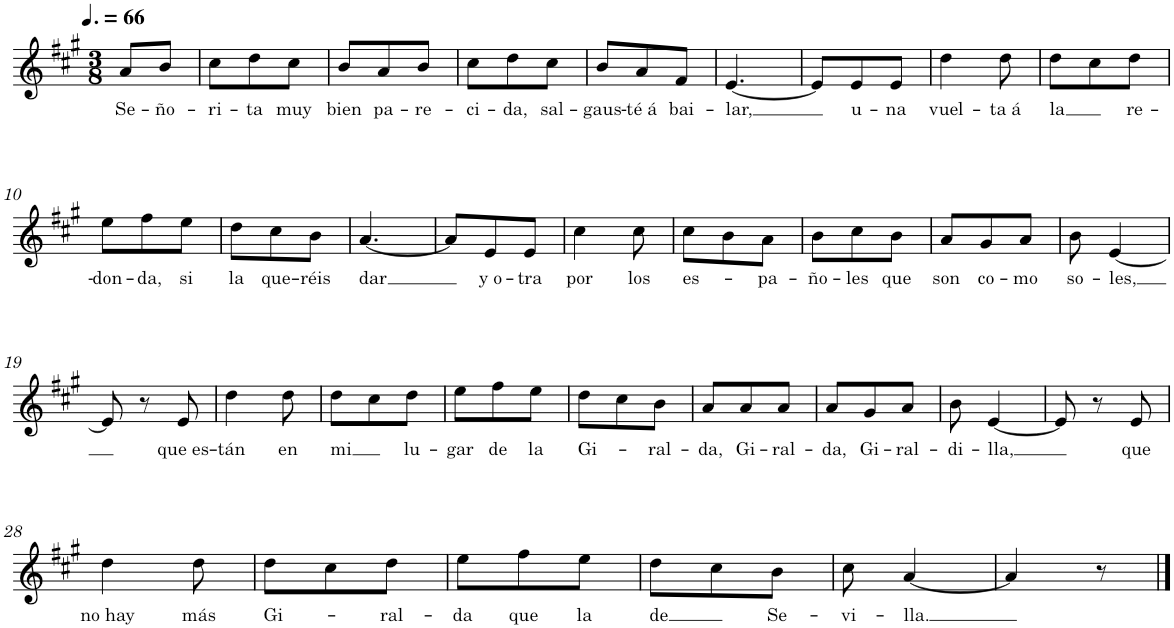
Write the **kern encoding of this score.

**kern	**text
*part1	*part1
*staff1	*staff1
*I"Nylon Guitar	*
*clefG2	*
*Trd7c12	*
*k[f#c#g#]	*
*M3/8	*
*MM99	*
=1	=1
!	!LO:LY:b
8a/L	Se-
!	!LO:LY:b
8b/J	-ño-
=2	=2
!	!LO:LY:b
8cc#\L	-ri-
!	!LO:LY:b
8dd\	-ta
!	!LO:LY:b
8cc#\J	muy
=3	=3
!	!LO:LY:b
8b/L	bien
!	!LO:LY:b
8a/	pa-
!	!LO:LY:b
8b/J	-re-
=4	=4
!	!LO:LY:b
8cc#\L	-ci-
!	!LO:LY:b
8dd\	-da,
!	!LO:LY:b
8cc#\J	sal-
=5	=5
!	!LO:LY:b
8b/L	-gaus-
!	!LO:LY:b
8a/	-té á
!	!LO:LY:b
8f#/J	bai-
=6	=6
!	!LO:LY:b
[4.e/	-lar,
=7	=7
8e/L]	.
!	!LO:LY:b
8e/	u-
!	!LO:LY:b
8e/J	-na
=8	=8
!	!LO:LY:b
4dd\	vuel-
!	!LO:LY:b
8dd\	-ta á
=9	=9
!	!LO:LY:b
8dd\L	la
8cc#\	.
!	!LO:LY:b
8dd\J	re-
!!LO:LB:g=z
=10	=10
!	!LO:LY:b
8ee\L	-don-
!	!LO:LY:b
8ff#\	-da,
!	!LO:LY:b
8ee\J	si
=11	=11
!	!LO:LY:b
8dd\L	la
!	!LO:LY:b
8cc#\	que-
!	!LO:LY:b
8b\J	réis
=12	=12
!	!LO:LY:b
[4.a/	dar
=13	=13
8a/L]	.
!	!LO:LY:b
8e/	y o-
!	!LO:LY:b
8e/J	-tra
=14	=14
!	!LO:LY:b
4cc#\	por
!	!LO:LY:b
8cc#\	los
=15	=15
!	!LO:LY:b
8cc#\L	es-
8b\	.
!	!LO:LY:b
8a\J	-pa-
=16	=16
!	!LO:LY:b
8b\L	-ño-
!	!LO:LY:b
8cc#\	-les
!	!LO:LY:b
8b\J	que
=17	=17
!	!LO:LY:b
8a/L	son
!	!LO:LY:b
8g#/	co-
!	!LO:LY:b
8a/J	-mo
=18	=18
!	!LO:LY:b
8b\	so-
!	!LO:LY:b
[4e/	-les,
!!LO:LB:g=z
=19	=19
8e/]	.
8r	.
!	!LO:LY:b
8e/	que es-
=20	=20
!	!LO:LY:b
4dd\	-tán
!	!LO:LY:b
8dd\	en
=21	=21
!	!LO:LY:b
8dd\L	mi
8cc#\	.
!	!LO:LY:b
8dd\J	lu-
=22	=22
!	!LO:LY:b
8ee\L	-gar
!	!LO:LY:b
8ff#\	de
!	!LO:LY:b
8ee\J	la
=23	=23
!	!LO:LY:b
8dd\L	Gi-
8cc#\	.
!	!LO:LY:b
8b\J	-ral-
=24	=24
!	!LO:LY:b
8a/L	-da,
!	!LO:LY:b
8a/	Gi-
!	!LO:LY:b
8a/J	-ral-
=25	=25
!	!LO:LY:b
8a/L	-da,
!	!LO:LY:b
8g#/	Gi-
!	!LO:LY:b
8a/J	-ral-
=26	=26
!	!LO:LY:b
8b\	-di-
!	!LO:LY:b
[4e/	-lla,
=27	=27
8e/]	.
8r	.
!	!LO:LY:b
8e/	que
!!LO:LB:g=z
=28	=28
!	!LO:LY:b
4dd\	no hay
!	!LO:LY:b
8dd\	más
=29	=29
!	!LO:LY:b
8dd\L	Gi-
8cc#\	.
!	!LO:LY:b
8dd\J	-ral-
=30	=30
!	!LO:LY:b
8ee\L	-da
!	!LO:LY:b
8ff#\	que
!	!LO:LY:b
8ee\J	la
=31	=31
!	!LO:LY:b
8dd\L	de
8cc#\	.
!	!LO:LY:b
8b\J	Se-
=32	=32
!	!LO:LY:b
8cc#\	-vi-
!	!LO:LY:b
[4a/	-lla.
=33	=33
4a/]	.
8r	.
==	==
*-	*-
